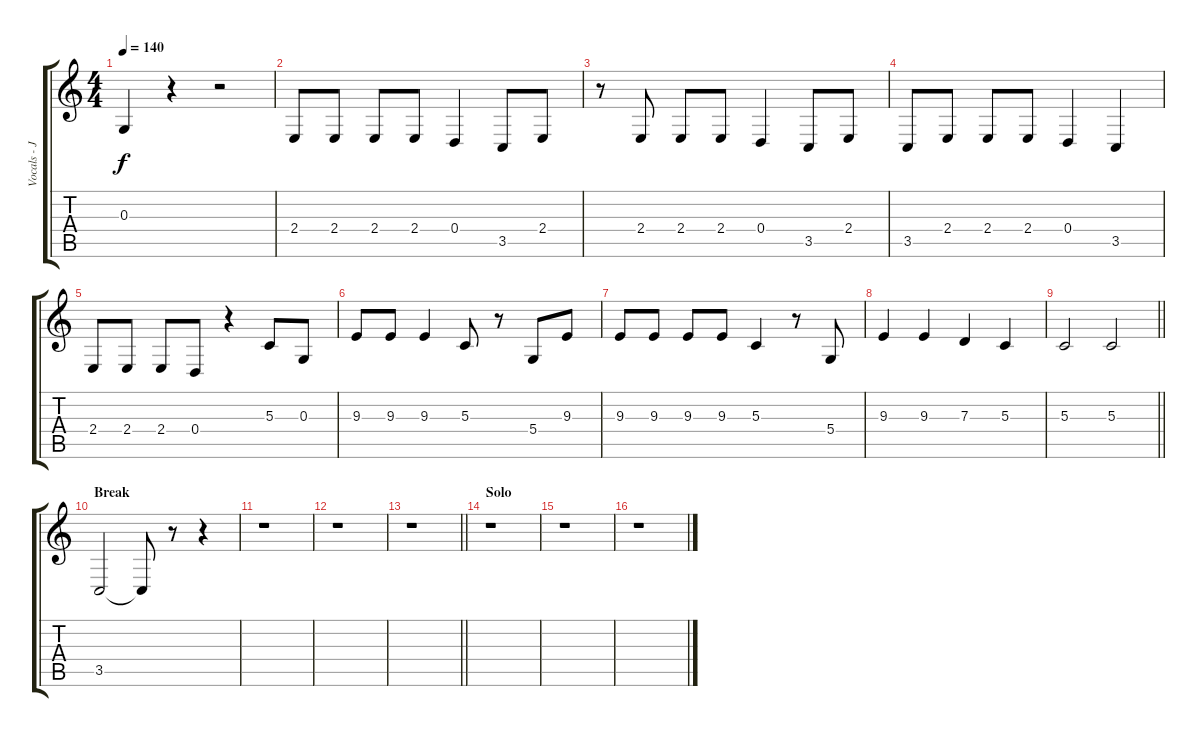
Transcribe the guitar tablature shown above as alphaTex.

\track ("Vocals - Jim Reid" "Vocals - J") {instrument lead2sawtooth}
\staff {score tabs}
\tuning (E4 B3 G3 D3 A2 E2) {hide}
\ts (4 4)
\tempo 140
\clef g2
\ks c
0.3{t}.4{dy f} r.4 r.2 |
2.4.8 2.4.8 2.4.8 2.4.8 0.4.4 3.5.8 2.4.8 |
r.8 2.4.8 2.4.8 2.4.8 0.4.4 3.5.8 2.4.8 |
3.5.8 2.4.8 2.4.8 2.4.8 0.4.4 3.5.4 |
2.4.8 2.4.8 2.4.8 0.4.8 r.4 5.3.8 0.3.8 |
9.3.8 9.3.8 9.3.4 5.3.8 r.8 5.4.8 9.3.8 |
9.3.8 9.3.8 9.3.8 9.3.8 5.3.4 r.8 5.4.8 |
9.3.4 9.3.4 7.3.4 5.3.4 |
\barLineRight lightlight
5.3.2 5.3.2 |
\section ("" "Break")
3.5.2 3.5{t}.8 r.8 r.4 |
r.1 |
r.1 |
\barLineRight lightlight
r.1 |
\section ("" "Solo")
r.1 |
r.1 |
r.1
